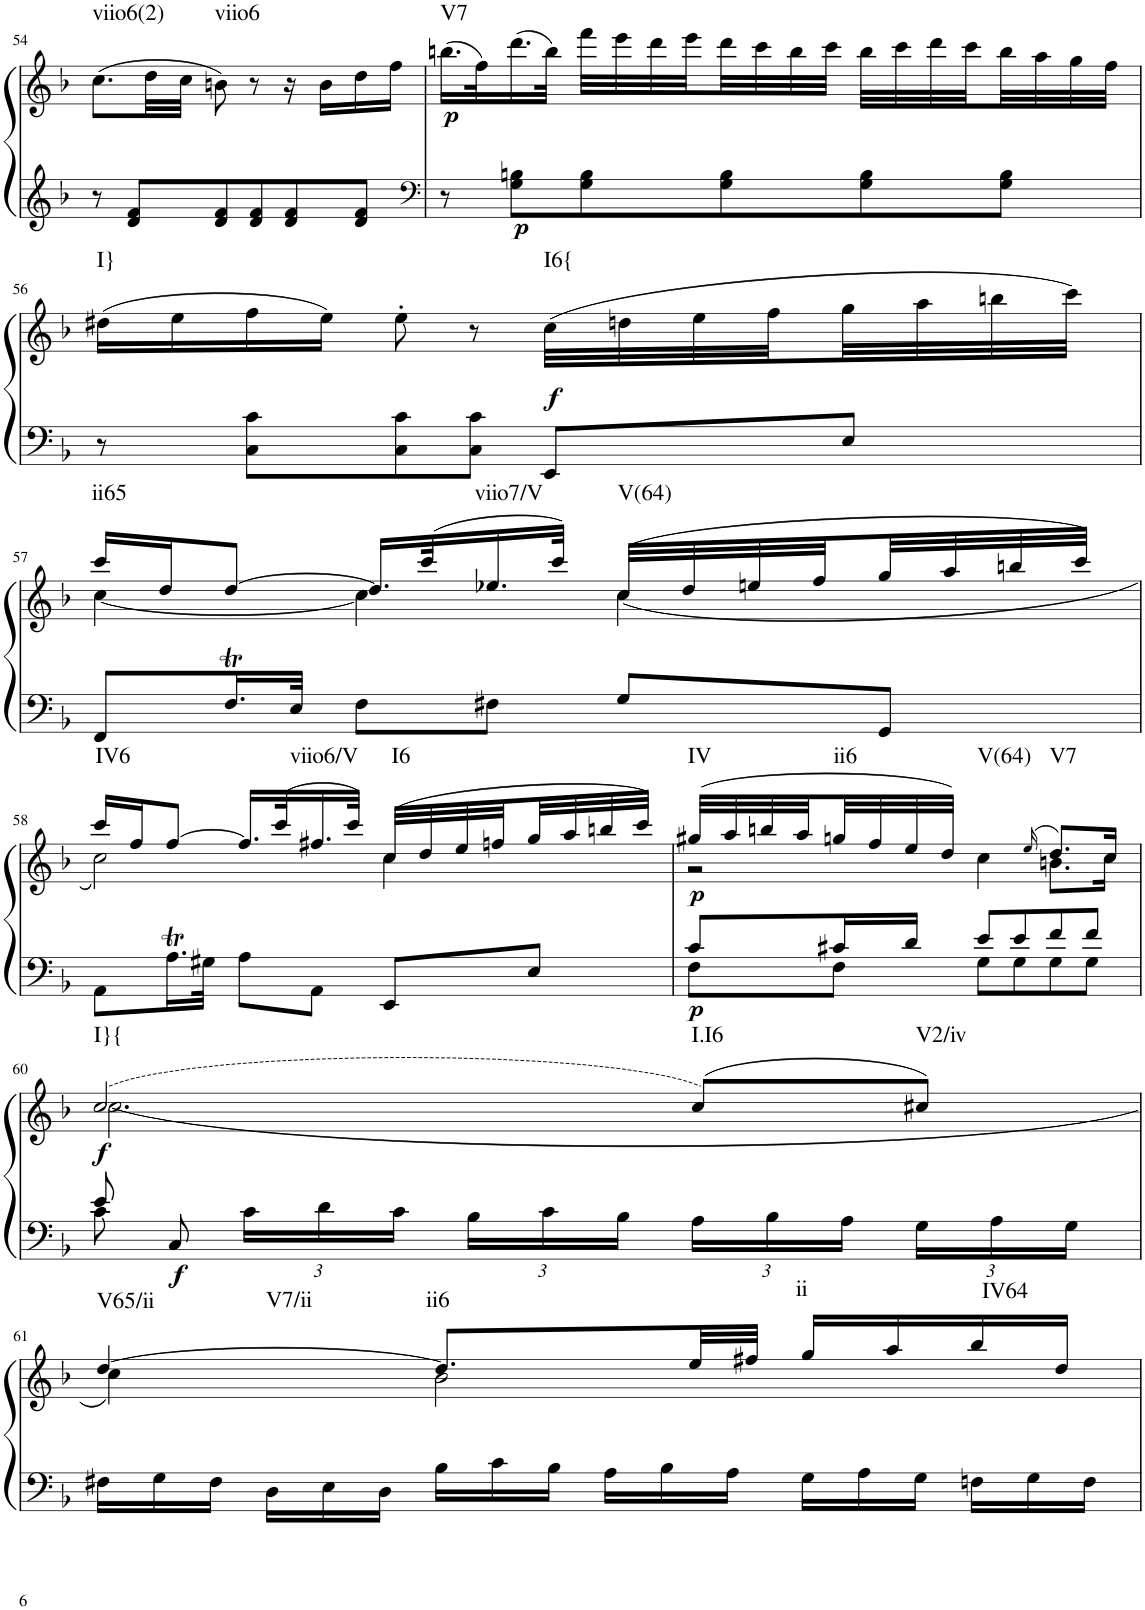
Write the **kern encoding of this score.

**kern	**kern	**dynam	**harte
*part1	*part1	*part1	*part1
*staff2	*staff1	*staff1/2	*
*I"Klavier linke Hand	*	*	*
!!LO:PB:g=z
*clefG2	*clefG2	*	*
*k[b-]	*k[b-]	*	*
*M3/4	*M3/4	*	*
=54	=54	=54	=54
!	!	!	!LO:H:kt=viio6(2)
8r	(8.cc\L	.	N
8d/ 8f/L	.	.	.
.	32dd\LL	.	.
.	32cc\JJJ	.	.
!	!	!	!LO:H:kt=viio6
8d/ 8f/	8bn\)	.	N
8d/ 8f/	8r	.	.
8d/ 8f/	16r	.	.
.	16b\LL	.	.
8d/ 8f/J	16dd\	.	.
.	16ff\JJ	.	.
=55	=55	=55	=55
*clefF4	*	*	*
!	!	!LO:DY:b	!LO:H:kt=V7
8r	(16.bbn\LL	p	N
.	32ff\K)	.	.
!	!	!LO:DY:b=2	!
8G\ 8Bn\L	(16.ddd\	p	.
.	32bb\JJk)	.	.
8G\ 8B\	32fff\LLL	.	.
.	32eee\	.	.
.	32ddd\	.	.
.	32eee\	.	.
8G\ 8B\	32ddd\	.	.
.	32ccc\	.	.
.	32bb\	.	.
.	32ccc\JJJ	.	.
8G\ 8B\	32bb\LLL	.	.
.	32ccc\	.	.
.	32ddd\	.	.
.	32ccc\	.	.
8G\ 8B\J	32bb\	.	.
.	32aa\	.	.
.	32gg\	.	.
.	32ff\JJJ	.	.
!!LO:LB:g=z
=56	=56	=56	=56
!	!	!	!LO:H:kt=I}
8r	(16dd#X\LL	.	N
.	16ee\	.	.
8C\ 8c\L	16ff\	.	.
.	16ee\JJ)	.	.
8C\ 8c\	8ee'\	.	.
8C\ 8c\J	8r	.	.
!	!	!LO:DY:a=2	!LO:H:kt=I6{
8EE/L	(32cc\LLL	f	N
.	32ddn\	.	.
.	32ee\	.	.
.	32ff\	.	.
8E/J	32gg\	.	.
.	32aa\	.	.
.	32bbn\	.	.
.	32ccc\JJJ)	.	.
!!LO:LB:g=z
=57	=57	=57	=57
*	*^	*	*
!	!	!	!	!LO:H:kt=ii65
8FF/L	16ccc/LL	[4cc\	.	N
.	16dd/J	.	.	.
16.FT/L	[8dd/J	.	.	.
32E/JJk	.	.	.	.
8F\L	16.dd/LL]	4cc\]	.	.
.	(32ccc/K	.	.	.
!	!	!	!	!LO:H:kt=viio7/V
8F#X\J	16.ee-X/	.	.	N
.	32ccc/JJk)	.	.	.
!	!	!	!	!LO:H:kt=V(64)
8G/L	((<32cc/LLL	4cc\	.	N
.	32dd/	.	.	.
.	32een/	.	.	.
.	32ff/	.	.	.
8GG/J	32gg/	.	.	.
.	32aa/	.	.	.
.	32bbn/	.	.	.
.	32ccc/JJJ)	.	.	.
!!LO:LB:g=z	!!
=58	=58	=58	=58	=58
!	!	!	!	!LO:H:kt=IV6
8AA\L	16ccc/LL	2cc\)	.	N
.	16ff/J	.	.	.
16.At\L	[8ff/J	.	.	.
32G#X\JJk	.	.	.	.
8A\L	16.ff/LL]	.	.	.
.	(32ccc/K	.	.	.
!	!	!	!	!LO:H:kt=viio6/V
8AA\J	16.ff#X/	.	.	N
.	32ccc/JJk)	.	.	.
!	!	!	!	!LO:H:kt=I6
8EE/L	(32cc/LLL	4cc\	.	N
.	32dd/	.	.	.
.	32ee/	.	.	.
.	32ffn/	.	.	.
8E/J	32gg/	.	.	.
.	32aa/	.	.	.
.	32bbn/	.	.	.
.	32ccc/JJJ)	.	.	.
=59	=59	=59	=59	=59
*^	*	*	*	*
!	!	!	!	!LO:DY:b=2	!
!	!	!	!	!LO:DY:n=1:b	!LO:H:kt=IV
8c/L	8F\L	(>32gg#X/LLL	2r	p p	N
.	.	32aa/	.	.	.
.	.	32bbn/	.	.	.
.	.	32aa/	.	.	.
!	!	!	!	!	!LO:H:kt=ii6
16c#X/L	8F\J	32ggn/	.	.	N
.	.	32ff/	.	.	.
16d/JJ	.	32ee/	.	.	.
.	.	32dd/JJJ)	.	.	.
!	!	!	!	!	!LO:H:kt=V(64)
8e/L	8G\L	4cc\	.	.	N
8e/	8G\	.	.	.	.
.	.	(>16qee/	.	.	.
!	!	!	!	!	!LO:H:kt=V7
8f/	8G\	8.dd/L)	8.bn\L	.	N
8f/J	8G\J	.	.	.	.
.	.	16cc/Jk	16cc\Jk	.	.
!!LO:LB:g=z	!!
=60	=60	=60	=60	=60	=60
!	!	!	!	!LO:DY:b	!LO:H:kt=I}{
8e/	8c\	(2cc/	(2.cc\	f	N
!	!	!	!	!LO:DY:b=2	!
8C/	2ryy	.	.	f	.
*Xbrackettup	*	*	*	*	*
24c\LL	.	.	.	.	.
24d\	.	.	.	.	.
24c\JJ	.	.	.	.	.
24B-\LL	.	.	.	.	.
24c\	.	.	.	.	.
24B-\JJ	.	.	.	.	.
!	!	!	!	!	!LO:H:kt=I.I6
24A\LL	.	(8cc/L)	.	.	N
24B-\	.	.	.	.	.
24A\JJ	.	.	.	.	.
!	!	!	!	!	!LO:H:kt=V2/iv
24G\LL	8ryy	8cc#X/J)	.	.	N
24A\	.	.	.	.	.
24G\JJ	.	.	.	.	.
*v	*v	*	*	*	*
!!LO:LB:g=z	!!
=61	=61	=61	=61	=61
*Xtuplet	*	*	*	*
!	!	!	!	!LO:H:n=1:kt=V65/ii
!	!	!	!	!LO:H:n=2:kt=V7/ii
24F#X\LL	[4dd/	4cc\)	.	N N
24G\	.	.	.	.
24F#\JJ	.	.	.	.
24D\LL	.	.	.	.
24E\	.	.	.	.
24D\JJ	.	.	.	.
!	!	!	!	!LO:H:kt=ii6
24B-\LL	8.dd/L]	2b-\	.	N
24c\	.	.	.	.
24B-\JJ	.	.	.	.
24A\LL	.	.	.	.
24B-\	.	.	.	.
.	32ee/LL	.	.	.
24A\JJ	.	.	.	.
.	32ff#X/JJJ	.	.	.
!	!	!	!	!LO:H:kt=ii
24G\LL	16gg/LL	.	.	N
24A\	.	.	.	.
.	16aa/	.	.	.
24G\JJ	.	.	.	.
!	!	!	!	!LO:H:kt=IV64
24Fn\LL	16bb-/	.	.	N
24G\	.	.	.	.
.	16dd/JJ	.	.	.
24F\JJ	.	.	.	.
*	*v	*v	*	*
=	=	=	=
*-	*-	*-	*-
